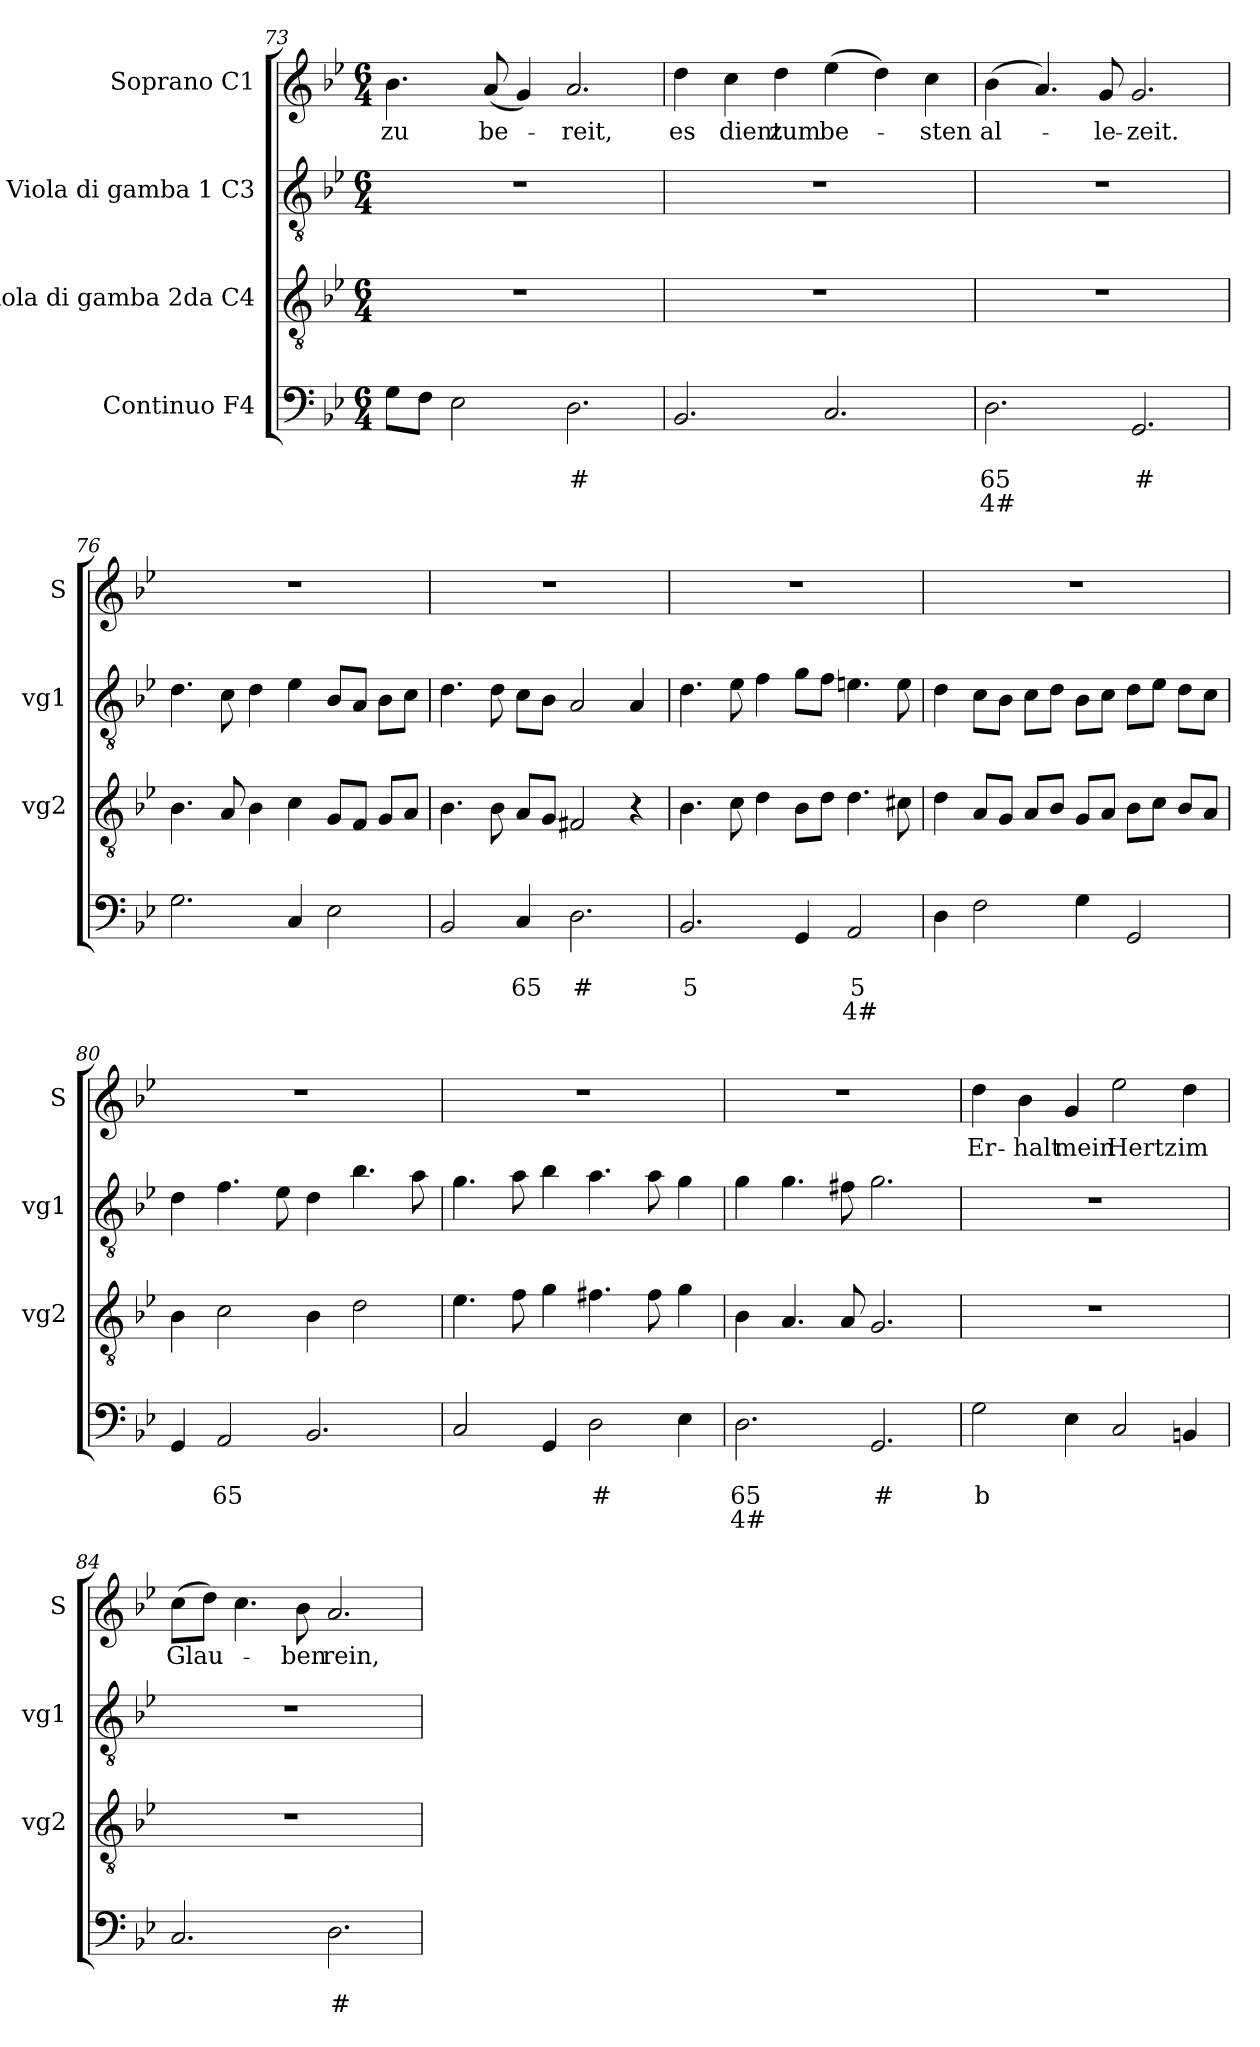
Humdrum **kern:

**kern	**text	**text	**text	**kern	**kern	**kern	**text
*part4	*part4	*part4	*part4	*part3	*part2	*part1	*part1
*staff4	*staff4	*staff4	*staff4	*staff3	*staff2	*staff1	*staff1
*I"Continuo F4	*	*	*	*I"Viola di gamba 2da C4	*I"Viola di gamba 1 C3	*I"Soprano C1	*
*	*	*	*	*I'vg2	*I'vg1	*I'S	*
*clefF4	*	*	*	*clefGv2	*clefGv2	*clefG2	*
*k[b-e-]	*	*	*	*k[b-e-]	*k[b-e-]	*k[b-e-]	*
*B-:	*	*	*	*B-:	*B-:	*B-:	*
*M6/4	*	*	*	*M6/4	*M6/4	*M6/4	*
=73	=73	=73	=73	=73	=73	=73	=73
!	!	!	!	!	!	!	!LO:LY:b
8G\L	.	.	.	1.r	1.r	4.b-\	zu
8F\J	.	.	.	.	.	.	.
2E-\	.	.	.	.	.	.	.
!	!	!	!	!	!	!	!LO:LY:b
.	.	.	.	.	.	(<8a/	be-
.	.	.	.	.	.	4g/)	.
!	!	!LO:LY:b	!	!	!	!	!LO:LY:b
2.D\	.	#	.	.	.	2.a/	-reit,
=74	=74	=74	=74	=74	=74	=74	=74
!	!	!	!	!	!	!	!LO:LY:b
2.BB-/	.	.	.	1.r	1.r	4dd\	es
!	!	!	!	!	!	!	!LO:LY:b
.	.	.	.	.	.	4cc\	dient
!	!	!	!	!	!	!	!LO:LY:b
.	.	.	.	.	.	4dd\	zum
!	!	!	!	!	!	!	!LO:LY:b
2.C/	.	.	.	.	.	(>4ee-\	be-
.	.	.	.	.	.	4dd\)	.
!	!	!	!	!	!	!	!LO:LY:b
.	.	.	.	.	.	4cc\	-sten
=75	=75	=75	=75	=75	=75	=75	=75
!	!	!LO:LY:b	!LO:LY:b	!	!	!	!LO:LY:b
2.D\	.	65	4#	1.r	1.r	(>4b-\	al-
.	.	.	.	.	.	4.a/)	.
!	!	!	!	!	!	!	!LO:LY:b
.	.	.	.	.	.	8g/	-le-
!	!	!LO:LY:b	!	!	!	!	!LO:LY:b
2.GG/	.	#	.	.	.	2.g/	-zeit.
!!LO:LB:g=z
=76	=76	=76	=76	=76	=76	=76	=76
2.G\	.	.	.	4.B-\	4.d\	1.r	.
.	.	.	.	8A/	8c\	.	.
.	.	.	.	4B-\	4d\	.	.
4C/	.	.	.	4c\	4e-\	.	.
2E-\	.	.	.	8G/L	8B-/L	.	.
.	.	.	.	8F/J	8A/J	.	.
.	.	.	.	8G/L	8B-\L	.	.
.	.	.	.	8A/J	8c\J	.	.
=77	=77	=77	=77	=77	=77	=77	=77
2BB-/	.	.	.	4.B-\	4.d\	1.r	.
.	.	.	.	8B-\	8d\	.	.
!	!	!LO:LY:b	!	!	!	!	!
4C/	.	65	.	8A/L	8c\L	.	.
.	.	.	.	8G/J	8B-\J	.	.
!	!	!LO:LY:b	!	!	!	!	!
2.D\	.	#	.	2F#X/	2A/	.	.
.	.	.	.	4r	4A/	.	.
=78	=78	=78	=78	=78	=78	=78	=78
!	!	!LO:LY:b	!	!	!	!	!
2.BB-/	.	5	.	4.B-\	4.d\	1.r	.
.	.	.	.	8c\	8e-\	.	.
.	.	.	.	4d\	4f\	.	.
4GG/	.	.	.	8B-\L	8g\L	.	.
.	.	.	.	8d\J	8f\J	.	.
!	!	!LO:LY:b	!LO:LY:b	!	!	!	!
2AA/	.	5	4#	4.d\	4.en\	.	.
.	.	.	.	8c#X\	8e\	.	.
=79	=79	=79	=79	=79	=79	=79	=79
4D\	.	.	.	4d\	4d\	1.r	.
2F\	.	.	.	8A/L	8c\L	.	.
.	.	.	.	8G/J	8B-\J	.	.
.	.	.	.	8A/L	8c\L	.	.
.	.	.	.	8B-/J	8d\J	.	.
4G\	.	.	.	8G/L	8B-\L	.	.
.	.	.	.	8A/J	8c\J	.	.
2GG/	.	.	.	8B-\L	8d\L	.	.
.	.	.	.	8c\J	8e-\J	.	.
.	.	.	.	8B-/L	8d\L	.	.
.	.	.	.	8A/J	8c\J	.	.
=80	=80	=80	=80	=80	=80	=80	=80
4GG/	.	.	.	4B-\	4d\	1.r	.
!	!	!LO:LY:b	!	!	!	!	!
2AA/	.	65	.	2c\	4.f\	.	.
.	.	.	.	.	8e-\	.	.
2.BB-/	.	.	.	4B-\	4d\	.	.
.	.	.	.	2d\	4.b-\	.	.
.	.	.	.	.	8a\	.	.
=81	=81	=81	=81	=81	=81	=81	=81
2C/	.	.	.	4.e-\	4.g\	1.r	.
.	.	.	.	8f\	8a\	.	.
4GG/	.	.	.	4g\	4b-\	.	.
!	!	!LO:LY:b	!	!	!	!	!
2D\	.	#	.	4.f#X\	4.a\	.	.
.	.	.	.	8f#\	8a\	.	.
4E-\	.	.	.	4g\	4g\	.	.
!!LO:LB:g=z
=82	=82	=82	=82	=82	=82	=82	=82
!	!	!LO:LY:b	!LO:LY:b	!	!	!	!
2.D\	.	65	4#	4B-\	4g\	1.r	.
.	.	.	.	4.A/	4.g\	.	.
.	.	.	.	8A/	8f#X\	.	.
!	!	!LO:LY:b	!	!	!	!	!
2.GG/	.	#	.	2.G/	2.g\	.	.
=83	=83	=83	=83	=83	=83	=83	=83
!	!	!LO:LY:b	!	!	!	!	!LO:LY:b
2G\	.	b	.	1.r	1.r	4dd\	Er-
!	!	!	!	!	!	!	!LO:LY:b
.	.	.	.	.	.	4b-\	-halt
!	!	!	!	!	!	!	!LO:LY:b
4E-\	.	.	.	.	.	4g/	mein
!	!	!	!	!	!	!	!LO:LY:b
2C/	.	.	.	.	.	2ee-\	Hertz
!	!	!	!	!	!	!	!LO:LY:b
4BBn/	.	.	.	.	.	4dd\	im
=84	=84	=84	=84	=84	=84	=84	=84
!	!	!	!	!	!	!	!LO:LY:b
2.C/	.	.	.	1.r	1.r	(>8cc\L	Glau-
.	.	.	.	.	.	8dd\J)	.
.	.	.	.	.	.	4.cc\	.
!	!	!	!	!	!	!	!LO:LY:b
.	.	.	.	.	.	8b-\	-ben
!	!	!LO:LY:b	!	!	!	!	!LO:LY:b
2.D\	.	#	.	.	.	2.a/	rein,
=	=	=	=	=	=	=	=
*-	*-	*-	*-	*-	*-	*-	*-
